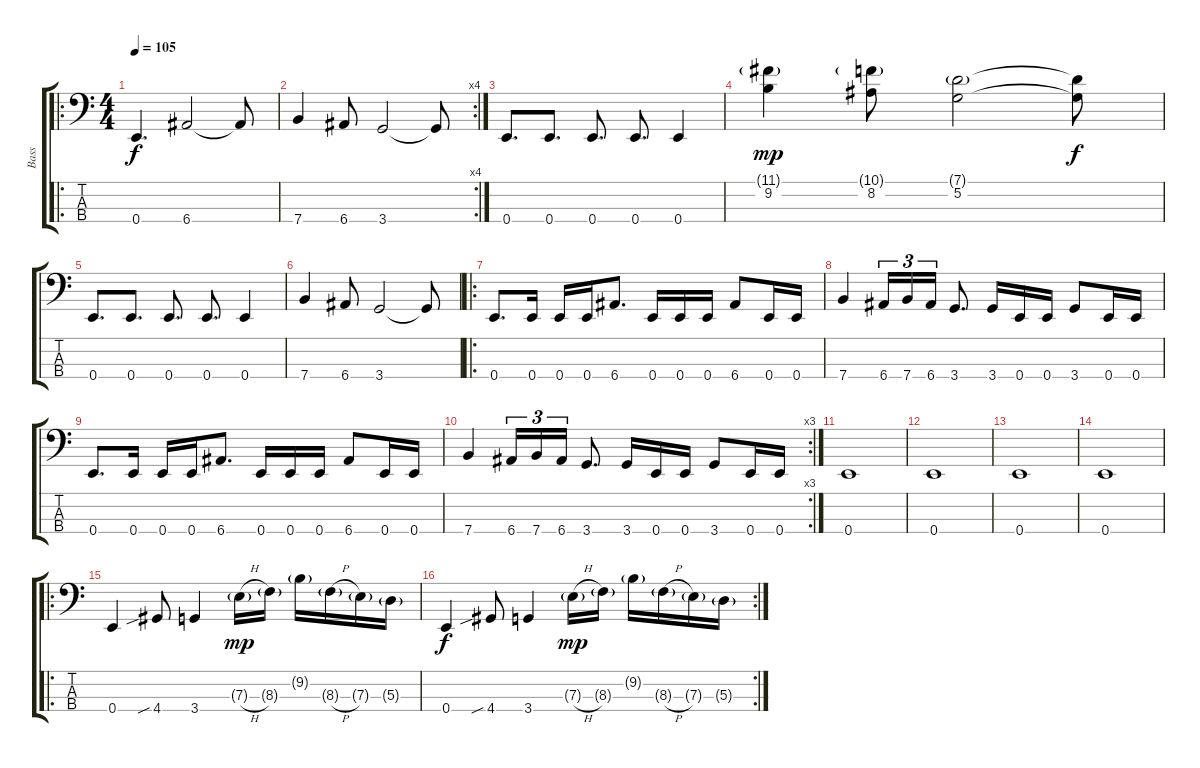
\track ("Bass" "Bass") {instrument electricbassfinger}
\staff {score tabs}
\tuning (G2 D2 A1 E1) {hide}
\ro
\ts (4 4)
\tempo 105
\clef f4
\ks c
0.4.4{d dy f instrument electricbassfinger} 6.4.2 6.4{t}.8 |
\rc 4
7.4.4 6.4.8 3.4.2 3.4{t}.8 |
0.4.8{d} 0.4.8{d} 0.4.8{d} 0.4.8{d} 0.4.4 |
(11.1{g} 9.2).4{dy mp} (10.1{g} 8.2).8 (7.1{g} 5.2).2 (7.1{t} 5.2{t}).8{dy f} |
0.4.8{d} 0.4.8{d} 0.4.8{d} 0.4.8{d} 0.4.4 |
7.4.4 6.4.8 3.4.2 3.4{t}.8 |
\ro
0.4.8{d} 0.4.16 0.4.16 0.4.16 6.4.8{d} 0.4.16 0.4.16 0.4.16 6.4.8 0.4.16 0.4.16 |
7.4.4 6.4.16{tu (3 2)} 7.4.16{tu (3 2)} 6.4.16{tu (3 2)} 3.4.8{d} 3.4.16 0.4.16 0.4.16 3.4.8 0.4.16 0.4.16 |
0.4.8{d} 0.4.16 0.4.16 0.4.16 6.4.8{d} 0.4.16 0.4.16 0.4.16 6.4.8 0.4.16 0.4.16 |
\rc 3
7.4.4 6.4.16{tu (3 2)} 7.4.16{tu (3 2)} 6.4.16{tu (3 2)} 3.4.8{d} 3.4.16 0.4.16 0.4.16 3.4.8 0.4.16 0.4.16 |
0.4.1 |
0.4.1 |
0.4.1 |
0.4.1 |
\ro
0.4.4 4.4{sib}.8 3.4.4 7.3{h g}.16{dy mp} 8.3{g}.16 9.2{g}.16 8.3{h g}.16 7.3{g}.16 5.3{g}.16 |
\rc 2
0.4.4{dy f} 4.4{sib}.8 3.4.4 7.3{h g}.16{dy mp} 8.3{g}.16 9.2{g}.16 8.3{h g}.16 7.3{g}.16 5.3{g}.16
